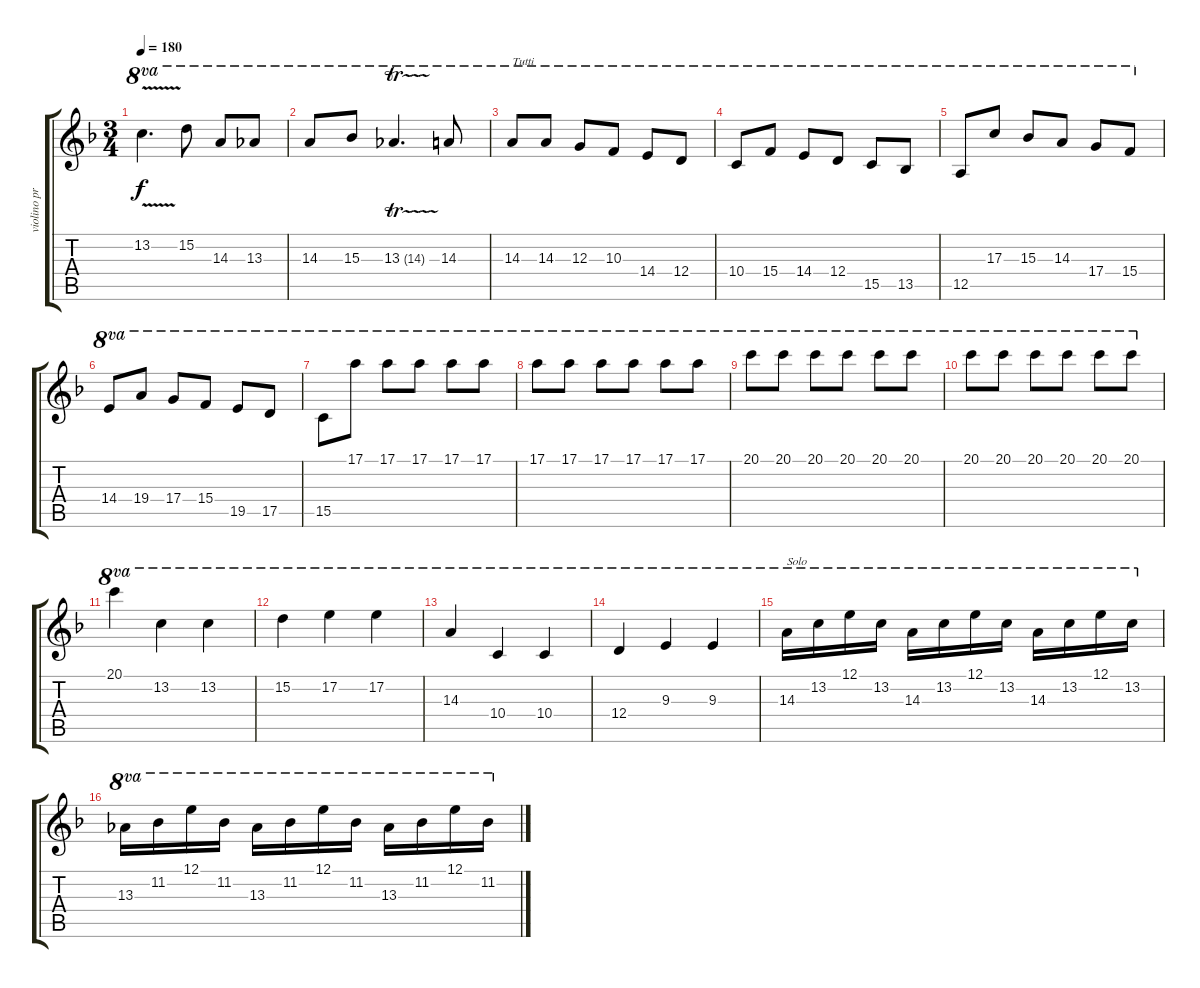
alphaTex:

\track ("violino principale" "violino pr") {instrument overdrivenguitar}
\staff {score tabs}
\tuning (E4 B3 G3 D3 A2 E2) {hide}
\ts (3 4)
\tempo 180
\clef g2
\ks dminor
13.2{v}.4{d ot 8va dy f} 15.2.8{ot 8va} 14.3.8{ot 8va} 13.3.8{ot 8va} |
14.3.8{ot 8va} 15.3.8{ot 8va} 13.3{tr (14 32)}.4{d ot 8va} 14.3.8{ot 8va} |
14.3.8{ot 8va txt "Tutti"} 14.3.8{ot 8va} 12.3.8{ot 8va} 10.3.8{ot 8va} 14.4.8{ot 8va} 12.4.8{ot 8va} |
10.4.8{ot 8va} 15.4.8{ot 8va} 14.4.8{ot 8va} 12.4.8{ot 8va} 15.5.8{ot 8va} 13.5.8{ot 8va} |
12.5.8{ot 8va} 17.3.8{ot 8va} 15.3.8{ot 8va} 14.3.8{ot 8va} 17.4.8{ot 8va} 15.4.8{ot 8va} |
14.4.8{ot 8va} 19.4.8{ot 8va} 17.4.8{ot 8va} 15.4.8{ot 8va} 19.5.8{ot 8va} 17.5.8{ot 8va} |
15.5.8{ot 8va} 17.1.8{ot 8va} 17.1.8{ot 8va} 17.1.8{ot 8va} 17.1.8{ot 8va} 17.1.8{ot 8va} |
17.1.8{ot 8va} 17.1.8{ot 8va} 17.1.8{ot 8va} 17.1.8{ot 8va} 17.1.8{ot 8va} 17.1.8{ot 8va} |
20.1.8{ot 8va} 20.1.8{ot 8va} 20.1.8{ot 8va} 20.1.8{ot 8va} 20.1.8{ot 8va} 20.1.8{ot 8va} |
20.1.8{ot 8va} 20.1.8{ot 8va} 20.1.8{ot 8va} 20.1.8{ot 8va} 20.1.8{ot 8va} 20.1.8{ot 8va} |
20.1.4{ot 8va} 13.2.4{ot 8va} 13.2.4{ot 8va} |
15.2.4{ot 8va} 17.2.4{ot 8va} 17.2.4{ot 8va} |
14.3.4{ot 8va} 10.4.4{ot 8va} 10.4.4{ot 8va} |
12.4.4{ot 8va} 9.3.4{ot 8va} 9.3.4{ot 8va} |
14.3.16{ot 8va txt "Solo"} 13.2.16{ot 8va} 12.1.16{ot 8va} 13.2.16{ot 8va} 14.3.16{ot 8va} 13.2.16{ot 8va} 12.1.16{ot 8va} 13.2.16{ot 8va} 14.3.16{ot 8va} 13.2.16{ot 8va} 12.1.16{ot 8va} 13.2.16{ot 8va} |
13.3.16{ot 8va} 11.2.16{ot 8va} 12.1.16{ot 8va} 11.2.16{ot 8va} 13.3.16{ot 8va} 11.2.16{ot 8va} 12.1.16{ot 8va} 11.2.16{ot 8va} 13.3.16{ot 8va} 11.2.16{ot 8va} 12.1.16{ot 8va} 11.2.16{ot 8va}
